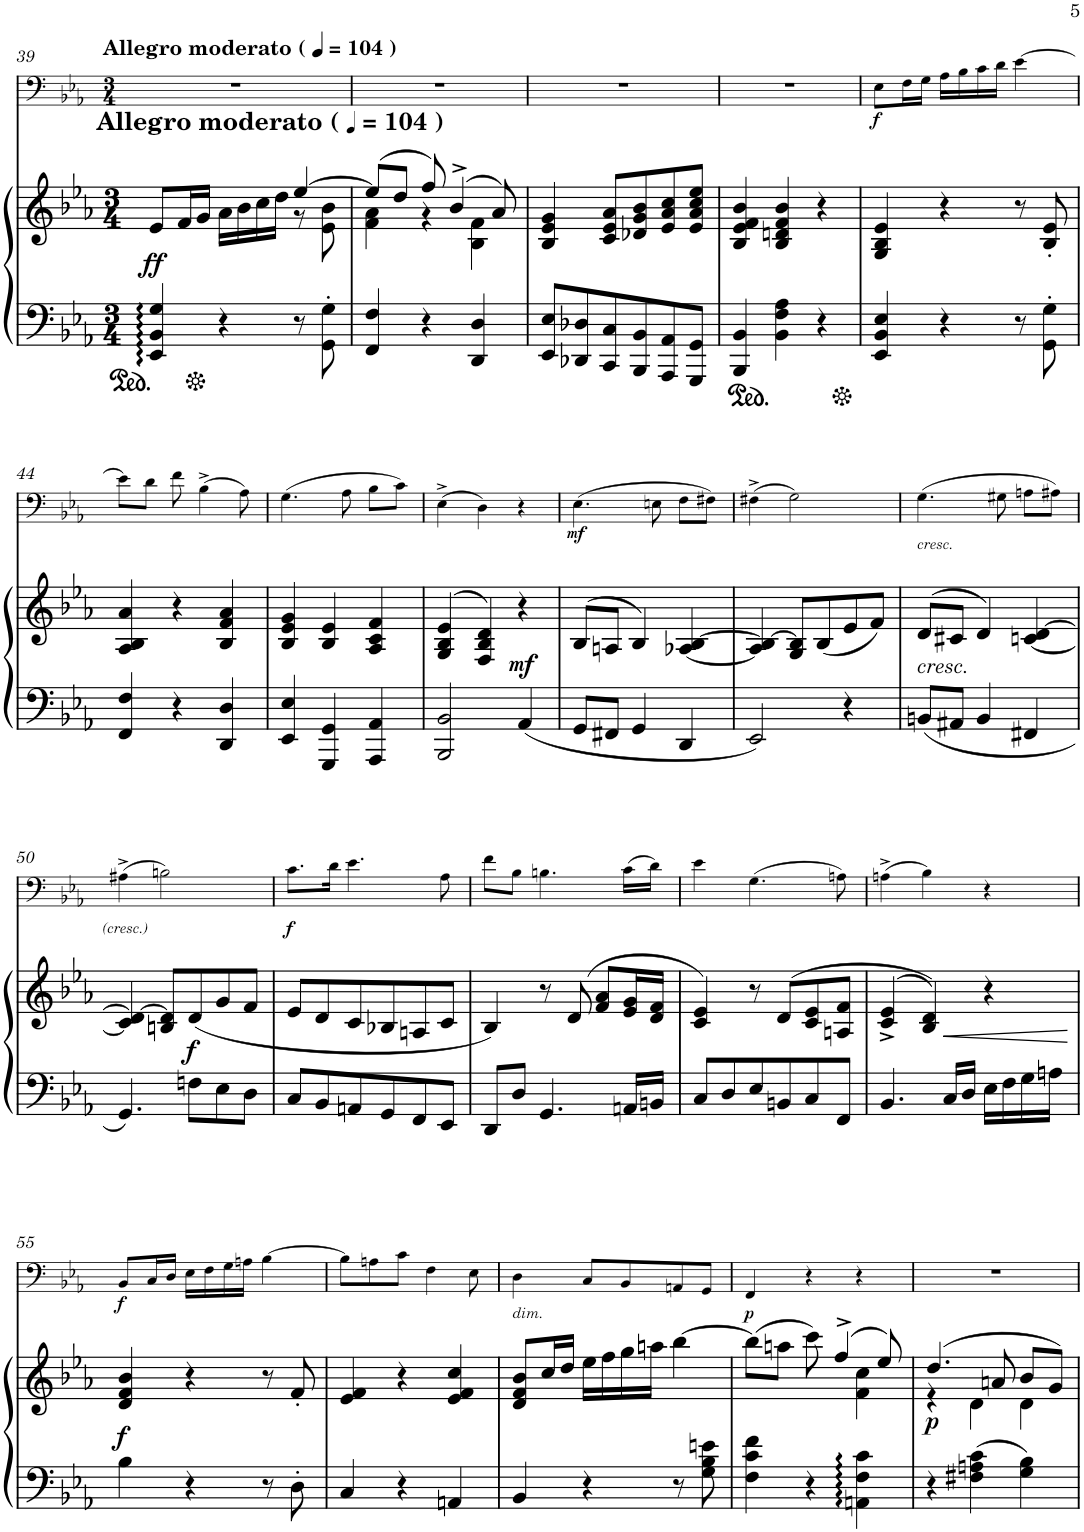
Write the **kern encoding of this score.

**kern	**kern	**dynam	**kern	**dynam
*part2	*part2	*part2	*part1	*part1
*staff3	*staff2	*staff2/3	*staff1	*staff1
*I"Piano	*	*	*I"Trombone	*
*I'Pno	*	*	*I'Trb	*
!!LO:PB:g=z
*clefF4	*clefG2	*	*clefF4	*
*k[b-e-a-]	*k[b-e-a-]	*	*k[b-e-a-]	*
*M3/4	*M3/4	*	*M3/4	*
*MM104	*MM104	*	*MM104	*
=39	=39	=39	=39	=39
*	*^	*	*	*
!	!	!	!	!LO:TX:a:B:t=Allegro moderato (	!
!	!	!	!	!LO:TX:a:B:t=)	!
!	!LO:TX:a:B:t=Allegro moderato (	!	!	!	!
!	!LO:TX:a:B:t=)	!	!	!	!
!	!	!	!LO:DY:b	!	!
4EE-/ 4BB-/ 4G/	8e-/L	2ryy	ff	2.r	.
.	16f/L	.	.	.	.
.	16g/JJ	.	.	.	.
4r	16a-\LL	.	.	.	.
.	16b-\	.	.	.	.
.	16cc\	.	.	.	.
.	16dd\JJ	.	.	.	.
8r	[4ee-/	8r	.	.	.
8GG\' 8G\'	.	8e-\ 8b-\	.	.	.
=40	=40	=40	=40	=40	=40
4FF/ 4F/	(8ee-/L]	4f\ 4a-\	.	2.r	.
.	8dd/J	.	.	.	.
4r	8ff/)	4r	.	.	.
.	(4b-^/	.	.	.	.
4DD/ 4D/	.	4B-\ 4f\	.	.	.
.	8a-/)	.	.	.	.
*	*v	*v	*	*	*
=41	=41	=41	=41	=41
8EE-/ 8E-/L	4B-/ 4e-/ 4g/	.	2.r	.
8DD-X/ 8D-X/	.	.	.	.
8CC/ 8C/	8c/ 8e-/ 8a-/L	.	.	.
8BBB-/ 8BB-/	8d-X/ 8g/ 8b-/	.	.	.
8AAA-/ 8AA-/	8e-/ 8a-/ 8cc/	.	.	.
8GGG/ 8GG/J	8e-/ 8a-/ 8cc/ 8ee-/J	.	.	.
=42	=42	=42	=42	=42
4BBB-/ 4BB-/	4B-/ 4e-/ 4f/ 4b-/	.	2.r	.
4BB-\ 4F\ 4A-\	4B-/ 4dn/ 4f/ 4b-/	.	.	.
4r	4r	.	.	.
=43	=43	=43	=43	=43
!	!	!	!	!LO:DY:b
4EE-/ 4BB-/ 4E-/	4G/ 4B-/ 4e-/	.	8E-\L	f
.	.	.	16F\L	.
.	.	.	16G\JJ	.
4r	4r	.	16A-\LL	.
.	.	.	16B-\	.
.	.	.	16c\	.
.	.	.	16d\JJ	.
8r	8r	.	[4e-\	.
8GG\' 8G\'	8B-/' 8e-/'	.	.	.
!!LO:LB:g=z
=44	=44	=44	=44	=44
4FF/ 4F/	4A-/ 4B-/ 4a-/	.	8e-\L]	.
.	.	.	8d\J	.
4r	4r	.	8f\	.
.	.	.	(4B-^\	.
4DD/ 4D/	4B-/ 4f/ 4a-/	.	.	.
.	.	.	8A-\)	.
=45	=45	=45	=45	=45
4EE-/ 4E-/	4B-/ 4e-/ 4g/	.	(4.G\	.
4GGG/ 4GG/	4B-/ 4e-/	.	.	.
.	.	.	8A-\	.
4AAA-/ 4AA-/	4A-/ 4c/ 4f/	.	8B-\L	.
.	.	.	8c\J)	.
=46	=46	=46	=46	=46
2BBB-/ 2BB-/	(>4G/ 4B-/ 4e-/	.	(4E-^\	.
.	4F/ 4B-/ 4d/)	.	4D\)	.
!	!	!LO:DY:b	!	!
4AA-/	4r	mf	4r	.
=47	=47	=47	=47	=47
!	!	!	!	!LO:DY:b
8GG/L	(>8B-/L	.	(4.E-\	mf
8FF#X/J	8An/J	.	.	.
4GG/	4B-/)	.	.	.
.	.	.	8En\	.
4DD/	[4A-X/ [4B-/	.	8F\L	.
.	.	.	8F#X\J)	.
=48	=48	=48	=48	=48
2EE-/	4A-/] 4B-/_	.	(4F#X^\	.
.	8G/ 8B-/]L	.	2G\)	.
.	(8B-/	.	.	.
4r	8e-/	.	.	.
.	8f/J)	.	.	.
=49	=49	=49	=49	=49
!	!	!	!LO:TX:b:i:t=cresc.	!
!	!LO:TX:b:i:t=cresc.	!	!	!
8BBn/L	(>8d/L	.	(4.G\	.
8AA#X/J	8c#X/J	.	.	.
4BB/	4d/)	.	.	.
.	.	.	8G#X\	.
4FF#X/	[4cn/ [4d/	.	8An\L	.
.	.	.	8A#X\J)	.
!!LO:LB:g=z
=50	=50	=50	=50	=50
4.GG/	4c/] 4d/_	.	(4A#X^\	.
.	8Bn/ 8d/]L	.	2Bn\)	.
!	!	!LO:DY:b	!	!
8Fn\L	(8d/	f	.	.
8E-\	8g/	.	.	.
8D\J	8f/J	.	.	.
=51	=51	=51	=51	=51
!	!	!	!	!LO:DY:b
8C/L	8e-/L	.	8.c\L	f
8BB-/	8d/	.	.	.
.	.	.	16d\Jk	.
8AAn/	8c/	.	4.e-\	.
8GG/	8B-X/	.	.	.
8FF/	8An/	.	.	.
8EE-/J	8c/J	.	8A-\	.
=52	=52	=52	=52	=52
8DD/L	4B-/)	.	8f\L	.
8D/J	.	.	8B-\J	.
4.GG/	8r	.	4.Bn\	.
.	(>8d/	.	.	.
.	8f/ 8a-/L	.	.	.
16AAn/LL	16e-/ 16g/L	.	(16c\LL	.
16BBn/JJ	16d/ 16f/JJ	.	16d\JJ)	.
=53	=53	=53	=53	=53
8C/L	4c/ 4e-/)	.	4e-\	.
8D/	.	.	.	.
8E-/	8r	.	(4.G\	.
8BBn/	(>8d/L	.	.	.
8C/	8c/ 8e-/	.	.	.
8FF/J	8An/ 8f/J	.	8An\)	.
=54	=54	=54	=54	=54
4.BB-/	(>4c/^ 4e-/^	.	(4An^\	.
.	4B-/ 4d/))	.	4B-\)	.
16C/LL	.	.	.	.
16D/JJ	.	.	.	.
16E-\LL	4r	.	4r	.
16F\	.	.	.	.
16G\	.	.	.	.
16An\JJ	.	.	.	.
!!LO:LB:g=z
=55	=55	=55	=55	=55
!	!	!LO:DY:b	!	!LO:DY:b
4B-\	4d/ 4f/ 4b-/	f	8BB-/L	f
.	.	.	16C/L	.
.	.	.	16D/JJ	.
4r	4r	.	16E-\LL	.
.	.	.	16F\	.
.	.	.	16G\	.
.	.	.	16An\JJ	.
8r	8r	.	[4B-\	.
8D'\	8f'/	.	.	.
=56	=56	=56	=56	=56
4C/	4e-/ 4f/	.	8B-\L]	.
.	.	.	8An\	.
4r	4r	.	8c\J	.
.	.	.	4F\	.
4AAn/	4e-/ 4f/ 4cc/	.	.	.
.	.	.	8E-\	.
=57	=57	=57	=57	=57
!	!	!	!LO:TX:b:i:t=dim.	!
4BB-/	8d/ 8f/ 8b-/L	.	4D\	.
.	16cc/L	.	.	.
.	16dd/JJ	.	.	.
4r	16ee-\LL	.	8C/L	.
.	16ff\	.	.	.
.	16gg\	.	8BB-/	.
.	16aan\JJ	.	.	.
8r	[4bb-\	.	8AAn/	.
8G\ 8B-\ 8en\	.	.	8GG/J	.
=58	=58	=58	=58	=58
*	*^	*	*	*
!	!	!	!	!	!LO:DY:b
4F\ 4c\ 4f\	(8bb-\L]	2ryy	.	4FF/	p
.	8aan\J	.	.	.	.
4r	8ccc\)	.	.	4r	.
.	(4ff^/	.	.	.	.
4AAn\ 4F\ 4c\	.	4f\ 4cc\	.	4r	.
.	8ee-/)	.	.	.	.
=59	=59	=59	=59	=59	=59
!	!	!	!LO:DY:b	!	!
4r	(4.dd/	4r	p	2.r	.
4F#X\ 4An\ 4c\	.	4d\	.	.	.
.	8an/	.	.	.	.
4G\ 4B-\	8b-/L	4d\	.	.	.
.	8g/J)	.	.	.	.
*	*v	*v	*	*	*
=	=	=	=	=
*-	*-	*-	*-	*-
